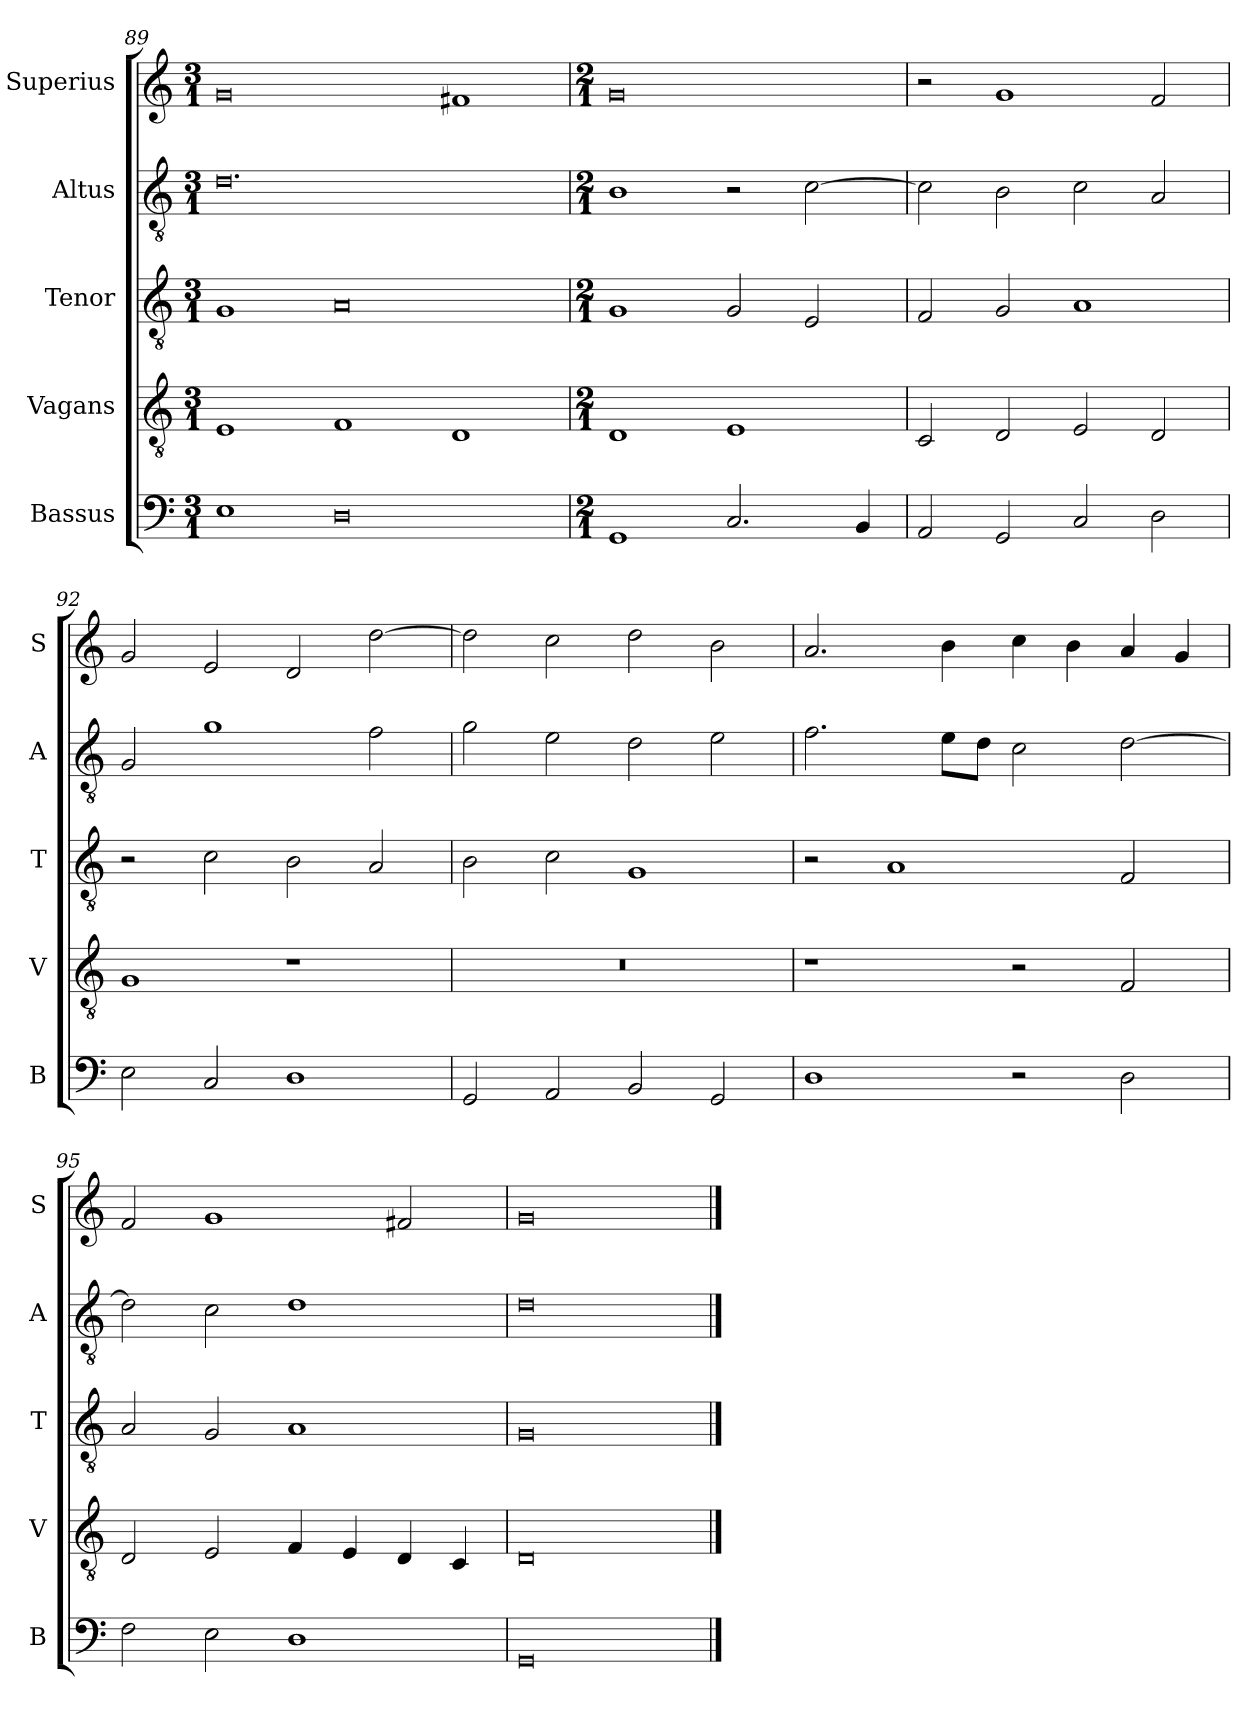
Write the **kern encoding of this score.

**kern	**kern	**kern	**kern	**kern
*part5	*part4	*part3	*part2	*part1
*staff5	*staff4	*staff3	*staff2	*staff1
*I"Bassus	*I"Vagans	*I"Tenor	*I"Altus	*I"Superius
*I'B	*I'V	*I'T	*I'A	*I'S
*clefF4	*clefGv2	*clefGv2	*clefGv2	*clefG2
*k[]	*k[]	*k[]	*k[]	*k[]
*M3/1	*M3/1	*M3/1	*M3/1	*M3/1
=89	=89	=89	=89	=89
1E	1E	1G	0.d	0g
0D	1F	0A	.	.
.	1D	.	.	1f#X
=90	=90	=90	=90	=90
*M2/1	*M2/1	*M2/1	*M2/1	*M2/1
1GG	1D	1G	1B	0g
2.C/	1E	2G/	2r	.
.	.	2E/	[2c\	.
4BB/	.	.	.	.
=91	=91	=91	=91	=91
2AA/	2C/	2F/	2c\]	2r
2GG/	2D/	2G/	2B\	1g
2C/	2E/	1A	2c\	.
2D\	2D/	.	2A/	2f/
=92	=92	=92	=92	=92
2E\	1G	2r	2G/	2g/
2C/	.	2c\	1g	2e/
1D	1r	2B\	.	2d/
.	.	2A/	2f\	[2dd\
=93	=93	=93	=93	=93
2GG/	0r	2B\	2g\	2dd\]
2AA/	.	2c\	2e\	2cc\
2BB/	.	1G	2d\	2dd\
2GG/	.	.	2e\	2b\
=94	=94	=94	=94	=94
1D	1r	2r	2.f\	2.a/
.	.	1A	.	.
.	.	.	8e\L	4b\
.	.	.	8d\J	.
2r	2r	.	2c\	4cc\
.	.	.	.	4b\
2D\	2F/	2F/	[2d\	4a/
.	.	.	.	4g/
=95	=95	=95	=95	=95
2F\	2D/	2A/	2d\]	2f/
2E\	2E/	2G/	2c\	1g
1D	4F/	1A	1d	.
.	4E/	.	.	.
.	4D/	.	.	2f#X/
.	4C/	.	.	.
=96	=96	=96	=96	=96
0GG	0D	0G	0d	0g
==	==	==	==	==
*-	*-	*-	*-	*-
